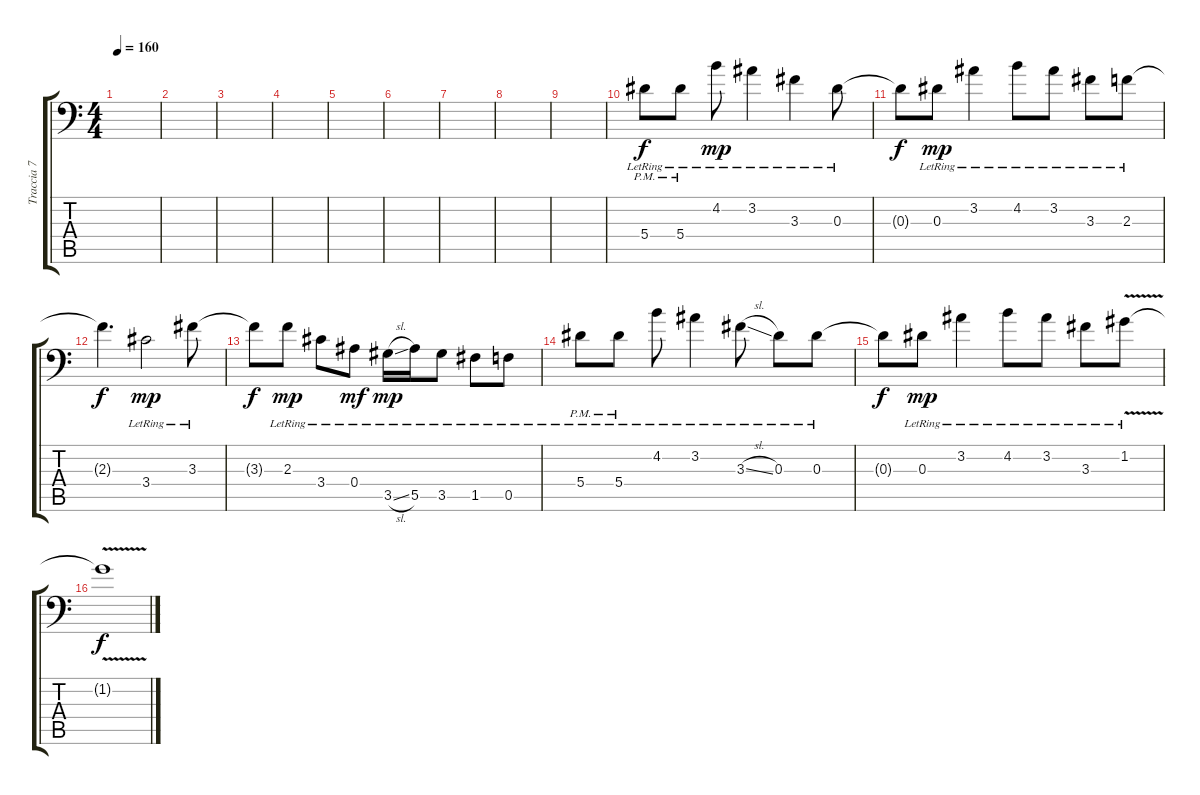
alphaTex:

\track ("Traccia 7" "Traccia 7") {instrument electricguitarjazz}
\staff {score tabs}
\tuning (C4 G3 Eb3 Bb2 F2 Bb1) {hide}
\ts (4 4)
\tempo 160
\clef f4
\ks c
|
|
|
|
|
|
|
|
|
5.4{pm lr}.8 5.4{pm lr}.8 4.2{lr}.8{dy mp} 3.2{lr}.4 3.3{lr}.4 0.3{lr}.8 |
0.3{t}.8{dy f} 0.3{lr}.8{dy mp} 3.2{lr}.4 4.2{lr}.8 3.2{lr}.8 3.3{lr}.8 2.3{lr}.8 |
2.3{t}.4{d dy f} 3.4{lr}.2{dy mp} 3.3{lr}.8 |
3.3{t}.8{dy f} 2.3{lr}.8{dy mp} 3.4{lr}.8 0.4{lr}.8{dy mf} 3.5{sl lr}.16{dy mp} 5.5{lr}.16 3.5{lr}.8 1.5{lr}.8 0.5{lr}.8 |
5.4{pm lr}.8 5.4{pm lr}.8 4.2{lr}.8 3.2{lr}.4 3.3{sl lr}.8 0.3{lr}.8 0.3{lr}.8 |
0.3{t}.8{dy f} 0.3{lr}.8{dy mp} 3.2{lr}.4 4.2{lr}.8 3.2{lr}.8 3.3{lr}.8 1.2{v lr}.8 |
1.2{t}.1{dy f}
